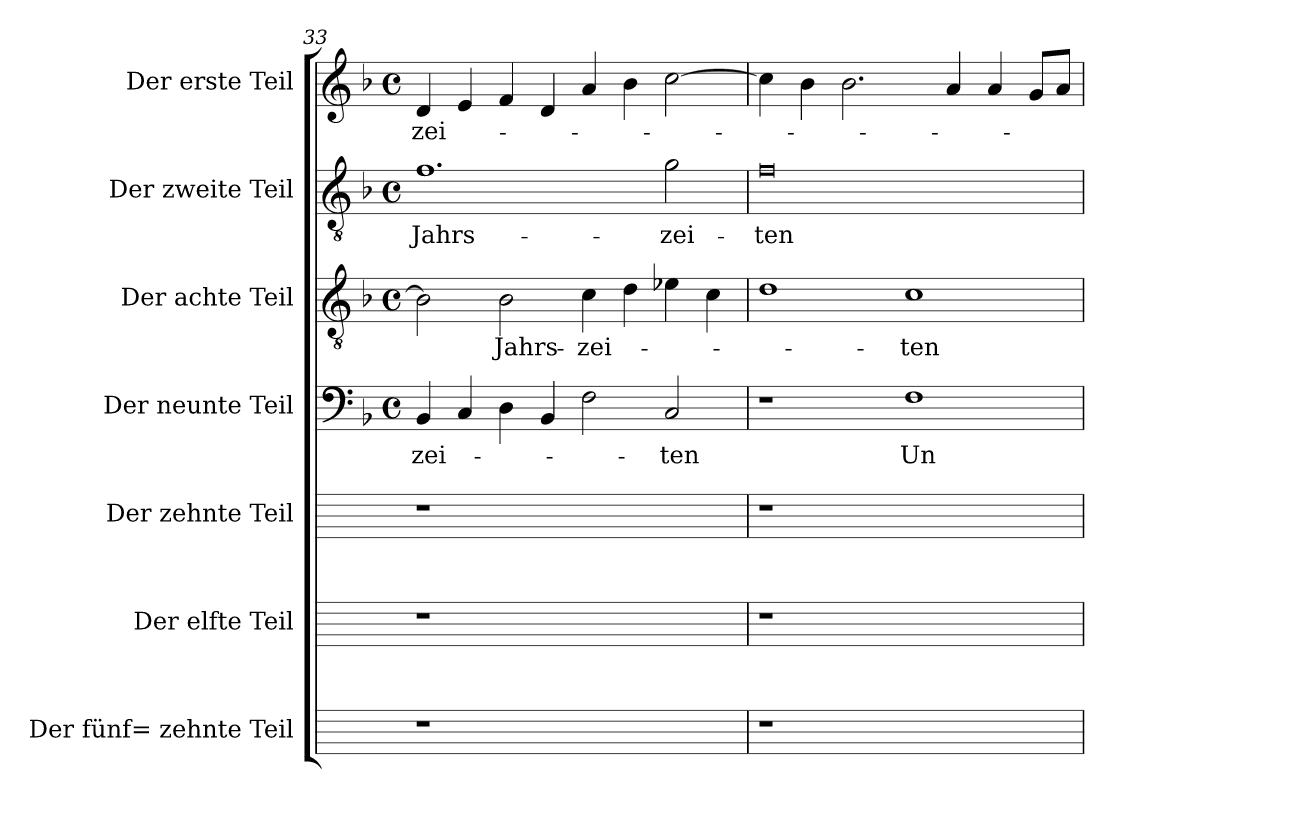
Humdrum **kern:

**kern	**kern	**kern	**kern	**text	**kern	**text	**kern	**text	**kern	**text
*part7	*part6	*part5	*part4	*part4	*part3	*part3	*part2	*part2	*part1	*part1
*staff7	*staff6	*staff5	*staff4	*staff4	*staff3	*staff3	*staff2	*staff2	*staff1	*staff1
*I"Der fünf=  zehnte Teil	*I"Der elfte  Teil	*I"Der zehnte  Teil	*I"Der neunte  Teil	*	*I"Der achte  Teil	*	*I"Der zweite  Teil	*	*I"Der erste  Teil	*
*	*	*	*clefF4	*	*clefGv2	*	*clefGv2	*	*clefG2	*
*	*	*	*k[b-]	*	*k[b-]	*	*k[b-]	*	*k[b-]	*
*	*	*	*F:	*	*F:	*	*F:	*	*F:	*
*	*	*	*M4/4	*	*M4/4	*	*M4/4	*	*M4/4	*
*	*	*	*met(c)	*	*met(c)	*	*met(c)	*	*met(c)	*
=33	=33	=33	=33	=33	=33	=33	=33	=33	=33	=33
!	!	!	!	!LO:LY:b:cj	!	!	!	!LO:LY:b:cj	!	!LO:LY:b:cj
1r	1r	1r	4BB-/	-zei-	2B-\]	.	1.f	Jahrs-	4d/	-zei-
.	.	.	4C/	.	.	.	.	.	4e/	.
!	!	!	!	!	!	!LO:LY:b:cj	!	!	!	!
.	.	.	4D\	.	2B-\	Jahrs-	.	.	4f/	.
.	.	.	4BB-/	.	.	.	.	.	4d/	.
!	!	!	!	!	!	!LO:LY:b:rj	!	!	!	!
1ryy	1ryy	1ryy	2F\	.	4c\	-zei-	.	.	4a/	.
.	.	.	.	.	4d\	.	.	.	4b-\	.
!	!	!	!	!LO:LY:b:cj	!	!	!	!LO:LY:b:cj	!	!
.	.	.	2C/	-ten	4e-X\	.	2g\	-zei-	[>2cc\	.
.	.	.	.	.	4c\	.	.	.	.	.
=34	=34	=34	=34	=34	=34	=34	=34	=34	=34	=34
!	!	!	!	!	!	!	!	!LO:LY:b:cj	!	!
1r	1r	1r	1r	.	1d	.	0f	-ten	4cc\]	.
.	.	.	.	.	.	.	.	.	4b-\	.
.	.	.	.	.	.	.	.	.	2.b-\	.
!	!	!	!	!LO:LY:b:cj	!	!LO:LY:b:cj	!	!	!	!
1ryy	1ryy	1ryy	1F	Un-	1c	-ten	.	.	.	.
.	.	.	.	.	.	.	.	.	4a/	.
.	.	.	.	.	.	.	.	.	4a/	.
.	.	.	.	.	.	.	.	.	8g/L	.
.	.	.	.	.	.	.	.	.	8a/J	.
=	=	=	=	=	=	=	=	=	=	=
*-	*-	*-	*-	*-	*-	*-	*-	*-	*-	*-
